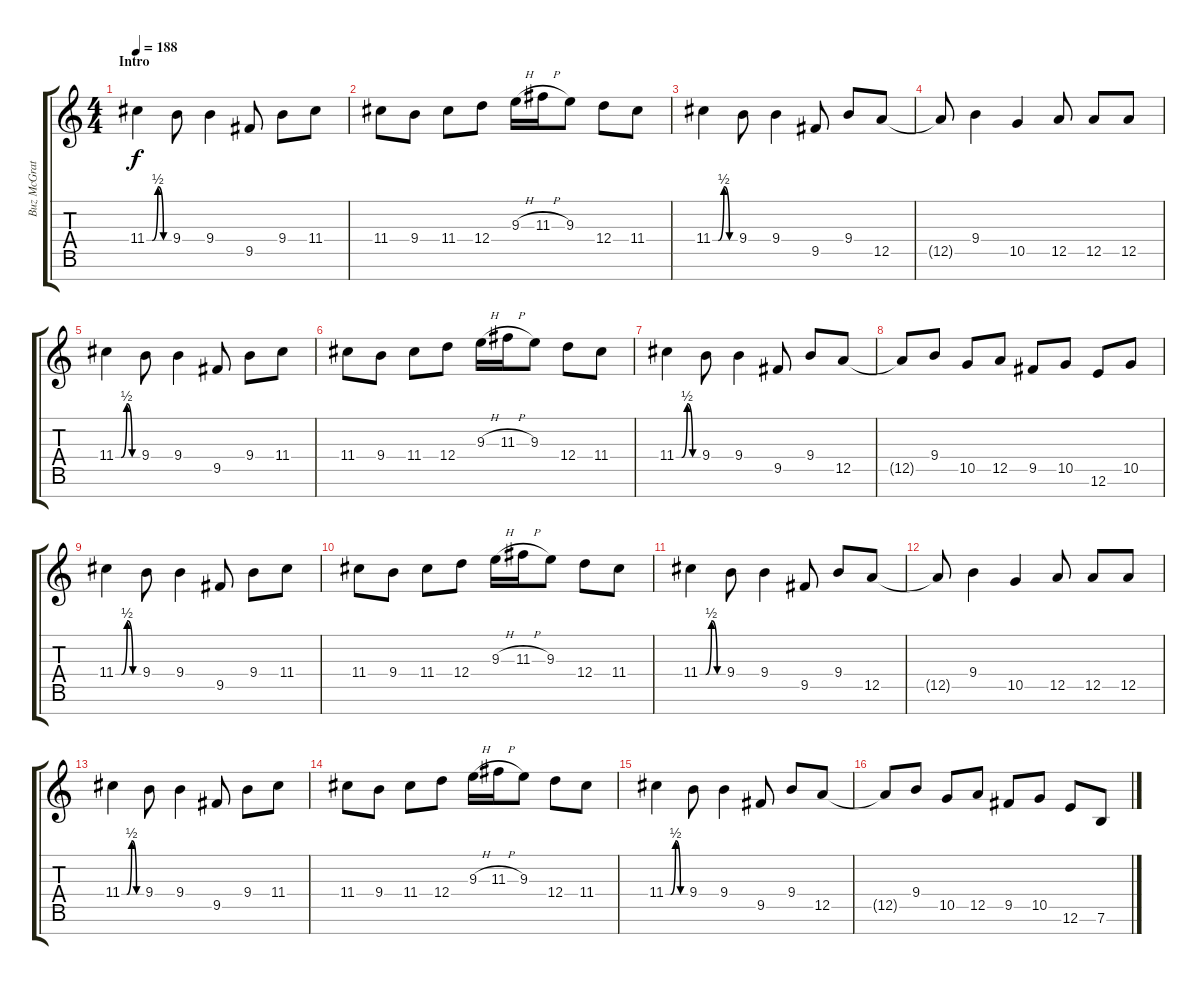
\track ("Buz McGrath" "Buz McGrat") {instrument distortionguitar}
\staff {score tabs}
\tuning (E4 B3 G3 D3 A2 E2 B1) {hide}
\ts (4 4)
\section ("" "Intro")
\tempo 188
\clef g2
\ks c
11.4{be (custom 0 0 15 0 30 2 45 0 60 0)}.4{dy f instrument distortionguitar} 9.4.8 9.4.4 9.5.8 9.4.8 11.4.8 |
11.4.8 9.4.8 11.4.8 12.4.8 9.3{h}.16 11.3{h}.16 9.3.8 12.4.8 11.4.8 |
11.4{be (custom 0 0 15 0 30 2 45 0 60 0)}.4 9.4.8 9.4.4 9.5.8 9.4.8 12.5.8 |
12.5{t}.8 9.4.4 10.5.4 12.5.8 12.5.8 12.5.8 |
11.4{be (custom 0 0 15 0 30 2 45 0 60 0)}.4 9.4.8 9.4.4 9.5.8 9.4.8 11.4.8 |
11.4.8 9.4.8 11.4.8 12.4.8 9.3{h}.16 11.3{h}.16 9.3.8 12.4.8 11.4.8 |
11.4{be (custom 0 0 15 0 30 2 45 0 60 0)}.4 9.4.8 9.4.4 9.5.8 9.4.8 12.5.8 |
12.5{t}.8 9.4.8 10.5.8 12.5.8 9.5.8 10.5.8 12.6.8 10.5.8 |
11.4{be (custom 0 0 15 0 30 2 45 0 60 0)}.4 9.4.8 9.4.4 9.5.8 9.4.8 11.4.8 |
11.4.8 9.4.8 11.4.8 12.4.8 9.3{h}.16 11.3{h}.16 9.3.8 12.4.8 11.4.8 |
11.4{be (custom 0 0 15 0 30 2 45 0 60 0)}.4 9.4.8 9.4.4 9.5.8 9.4.8 12.5.8 |
12.5{t}.8 9.4.4 10.5.4 12.5.8 12.5.8 12.5.8 |
11.4{be (custom 0 0 15 0 30 2 45 0 60 0)}.4 9.4.8 9.4.4 9.5.8 9.4.8 11.4.8 |
11.4.8 9.4.8 11.4.8 12.4.8 9.3{h}.16 11.3{h}.16 9.3.8 12.4.8 11.4.8 |
11.4{be (custom 0 0 15 0 30 2 45 0 60 0)}.4 9.4.8 9.4.4 9.5.8 9.4.8 12.5.8 |
12.5{t}.8 9.4.8 10.5.8 12.5.8 9.5.8 10.5.8 12.6.8 7.6.8
